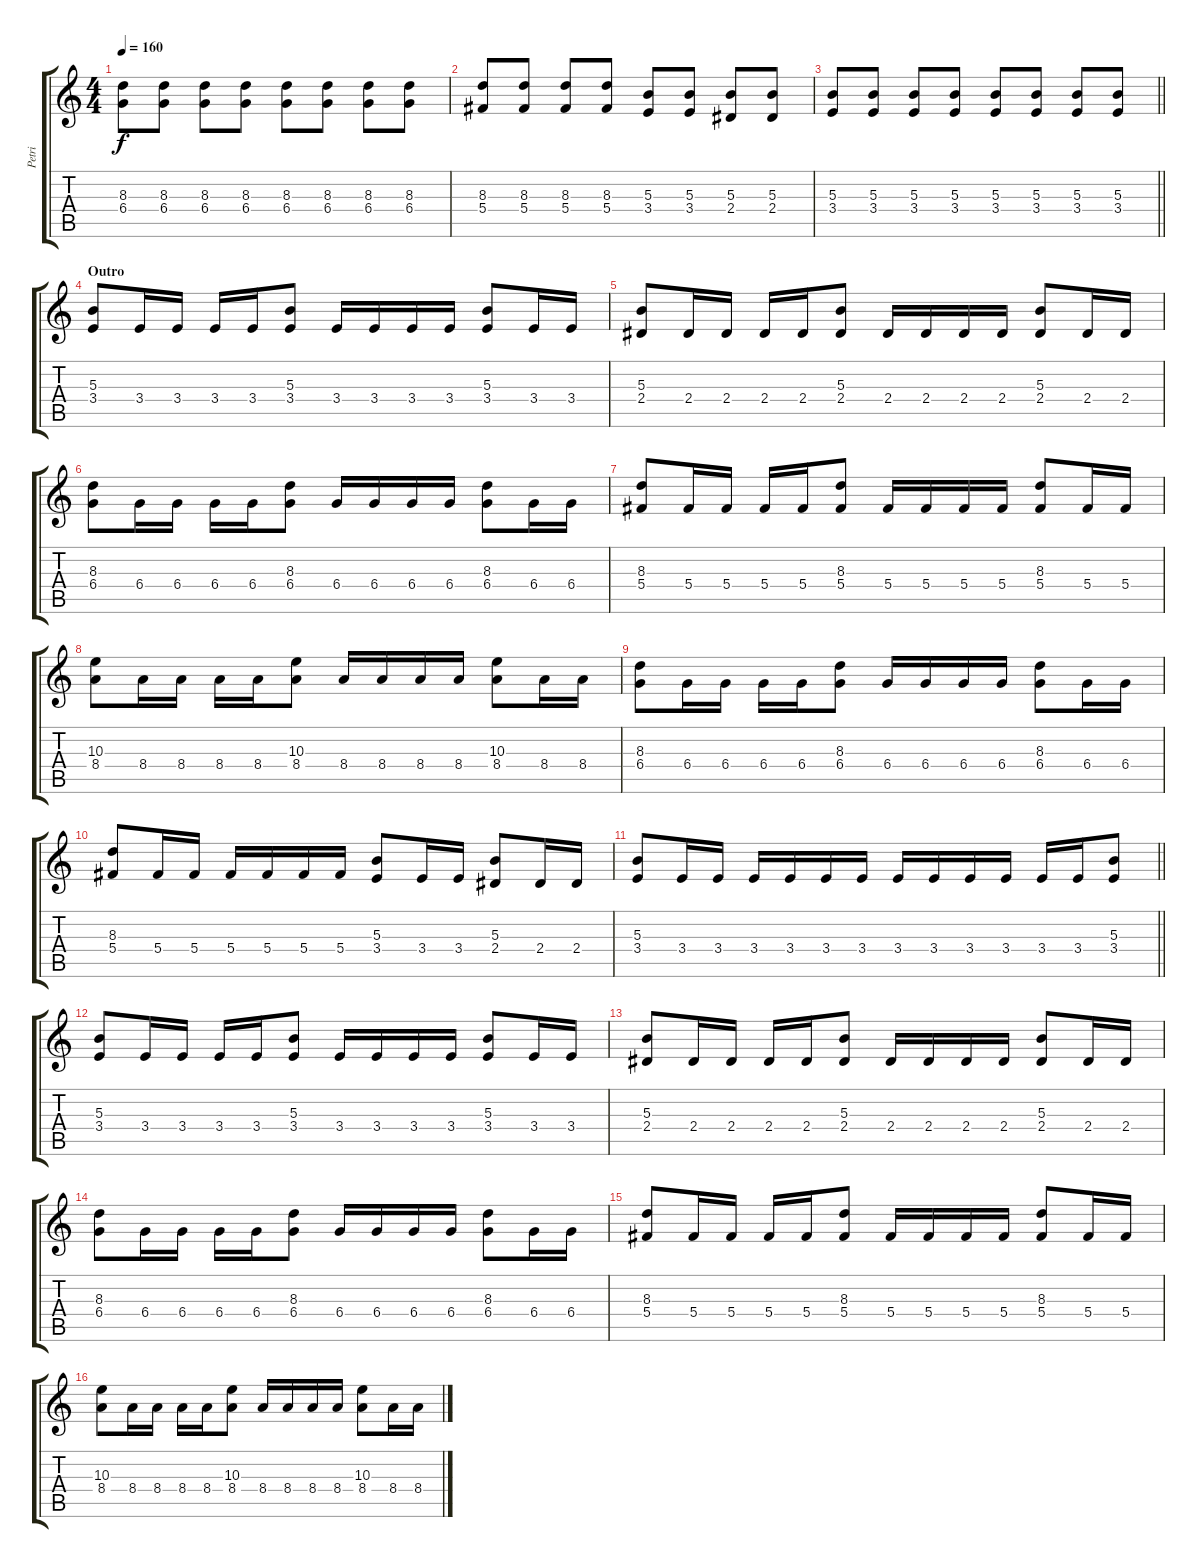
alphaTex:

\track ("Petri" "Petri") {instrument distortionguitar}
\staff {score tabs}
\tuning (Eb4 Bb3 Gb3 Db3 Ab2 Eb2) {hide}
\ts (4 4)
\tempo 160
\clef g2
\ks c
(8.3 6.4).8{dy f} (8.3 6.4).8 (8.3 6.4).8 (8.3 6.4).8 (8.3 6.4).8 (8.3 6.4).8 (8.3 6.4).8 (8.3 6.4).8 |
(8.3 5.4).8 (8.3 5.4).8 (8.3 5.4).8 (8.3 5.4).8 (5.3 3.4).8 (5.3 3.4).8 (5.3 2.4).8 (5.3 2.4).8 |
\barLineRight lightlight
(5.3 3.4).8 (5.3 3.4).8 (5.3 3.4).8 (5.3 3.4).8 (5.3 3.4).8 (5.3 3.4).8 (5.3 3.4).8 (5.3 3.4).8 |
\section ("" "Outro")
(5.3 3.4).8 3.4.16 3.4.16 3.4.16 3.4.16 (5.3 3.4).8 3.4.16 3.4.16 3.4.16 3.4.16 (5.3 3.4).8 3.4.16 3.4.16 |
(5.3 2.4).8 2.4.16 2.4.16 2.4.16 2.4.16 (5.3 2.4).8 2.4.16 2.4.16 2.4.16 2.4.16 (5.3 2.4).8 2.4.16 2.4.16 |
(8.3 6.4).8 6.4.16 6.4.16 6.4.16 6.4.16 (8.3 6.4).8 6.4.16 6.4.16 6.4.16 6.4.16 (8.3 6.4).8 6.4.16 6.4.16 |
(8.3 5.4).8 5.4.16 5.4.16 5.4.16 5.4.16 (8.3 5.4).8 5.4.16 5.4.16 5.4.16 5.4.16 (8.3 5.4).8 5.4.16 5.4.16 |
(10.3 8.4).8 8.4.16 8.4.16 8.4.16 8.4.16 (10.3 8.4).8 8.4.16 8.4.16 8.4.16 8.4.16 (10.3 8.4).8 8.4.16 8.4.16 |
(8.3 6.4).8 6.4.16 6.4.16 6.4.16 6.4.16 (8.3 6.4).8 6.4.16 6.4.16 6.4.16 6.4.16 (8.3 6.4).8 6.4.16 6.4.16 |
(8.3 5.4).8 5.4.16 5.4.16 5.4.16 5.4.16 5.4.16 5.4.16 (5.3 3.4).8 3.4.16 3.4.16 (5.3 2.4).8 2.4.16 2.4.16 |
\barLineRight lightlight
(5.3 3.4).8 3.4.16 3.4.16 3.4.16 3.4.16 3.4.16 3.4.16 3.4.16 3.4.16 3.4.16 3.4.16 3.4.16 3.4.16 (5.3 3.4).8 |
(5.3 3.4).8 3.4.16 3.4.16 3.4.16 3.4.16 (5.3 3.4).8 3.4.16 3.4.16 3.4.16 3.4.16 (5.3 3.4).8 3.4.16 3.4.16 |
(5.3 2.4).8 2.4.16 2.4.16 2.4.16 2.4.16 (5.3 2.4).8 2.4.16 2.4.16 2.4.16 2.4.16 (5.3 2.4).8 2.4.16 2.4.16 |
(8.3 6.4).8 6.4.16 6.4.16 6.4.16 6.4.16 (8.3 6.4).8 6.4.16 6.4.16 6.4.16 6.4.16 (8.3 6.4).8 6.4.16 6.4.16 |
(8.3 5.4).8 5.4.16 5.4.16 5.4.16 5.4.16 (8.3 5.4).8 5.4.16 5.4.16 5.4.16 5.4.16 (8.3 5.4).8 5.4.16 5.4.16 |
(10.3 8.4).8 8.4.16 8.4.16 8.4.16 8.4.16 (10.3 8.4).8 8.4.16 8.4.16 8.4.16 8.4.16 (10.3 8.4).8 8.4.16 8.4.16
